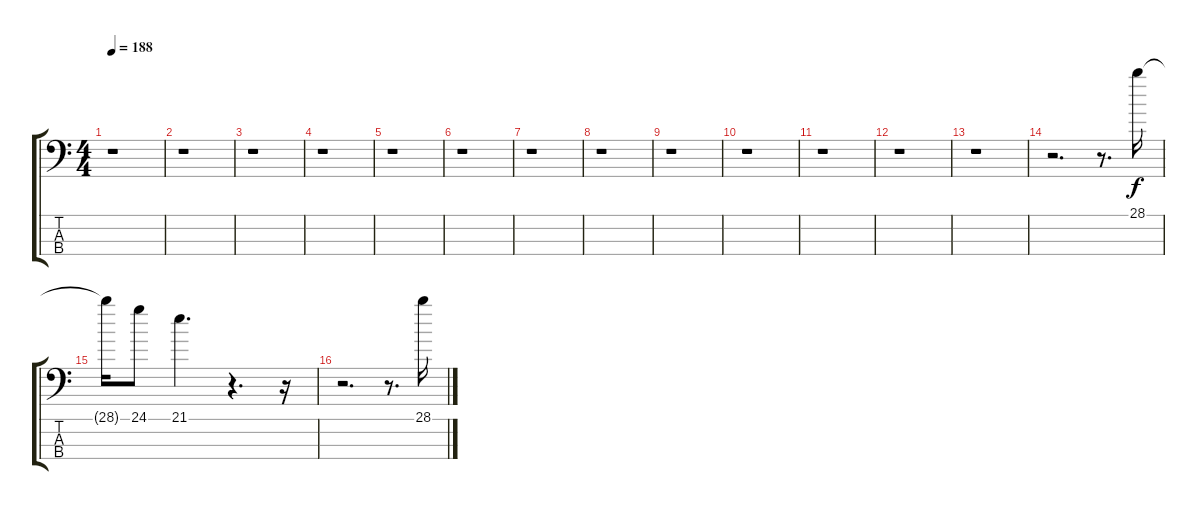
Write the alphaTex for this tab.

\track "" {instrument synthbass1}
\staff {score tabs}
\tuning (G2 D2 A1 E1) {hide}
\ts (4 4)
\tempo 188
\clef f4
\ks c
r.1{dy f} |
r.1 |
r.1 |
r.1 |
r.1 |
r.1 |
r.1 |
r.1 |
r.1 |
r.1 |
r.1 |
r.1 |
r.1 |
r.2{d} r.8{d} 28.1.16 |
28.1{t}.16 24.1.8 21.1.4{d} r.4{d} r.16 |
r.2{d} r.8{d} 28.1.16
